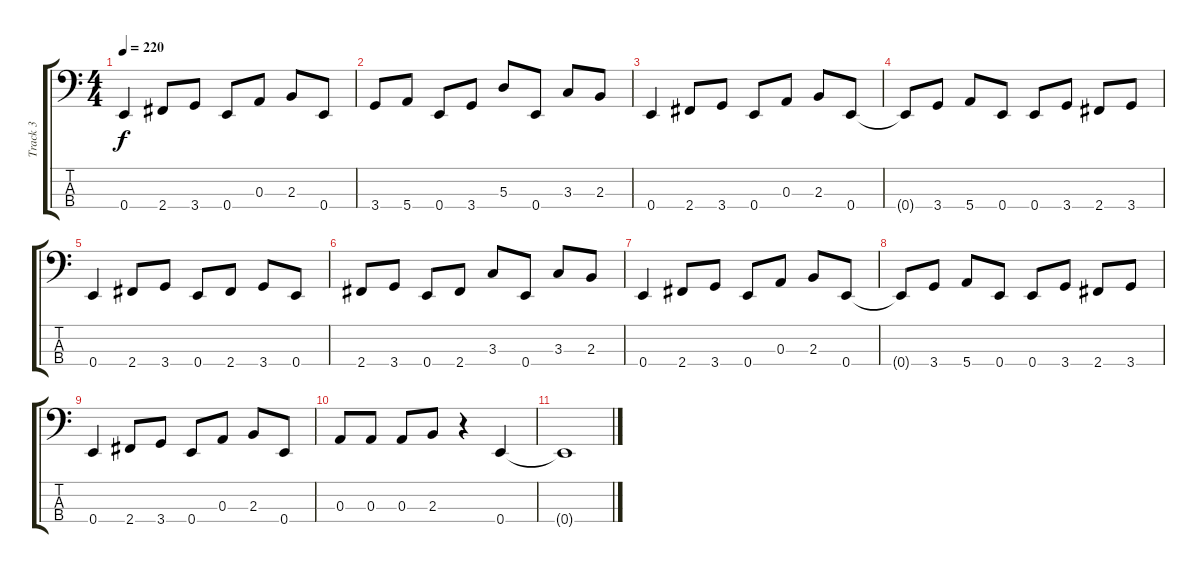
\track ("Track 3" "Track 3") {instrument electricbasspick}
\staff {score tabs}
\tuning (G2 D2 A1 E1) {hide}
\ts (4 4)
\tempo 220
\clef f4
\ks c
0.4.4{dy f} 2.4.8 3.4.8 0.4.8 0.3.8 2.3.8 0.4.8 |
3.4.8 5.4.8 0.4.8 3.4.8 5.3.8 0.4.8 3.3.8 2.3.8 |
0.4.4 2.4.8 3.4.8 0.4.8 0.3.8 2.3.8 0.4.8 |
0.4{t}.8 3.4.8 5.4.8 0.4.8 0.4.8 3.4.8 2.4.8 3.4.8 |
0.4.4 2.4.8 3.4.8 0.4.8 2.4.8 3.4.8 0.4.8 |
2.4.8 3.4.8 0.4.8 2.4.8 3.3.8 0.4.8 3.3.8 2.3.8 |
0.4.4 2.4.8 3.4.8 0.4.8 0.3.8 2.3.8 0.4.8 |
0.4{t}.8 3.4.8 5.4.8 0.4.8 0.4.8 3.4.8 2.4.8 3.4.8 |
0.4.4 2.4.8 3.4.8 0.4.8 0.3.8 2.3.8 0.4.8 |
0.3.8 0.3.8 0.3.8 2.3.8 r.4 0.4.4 |
0.4{t}.1
